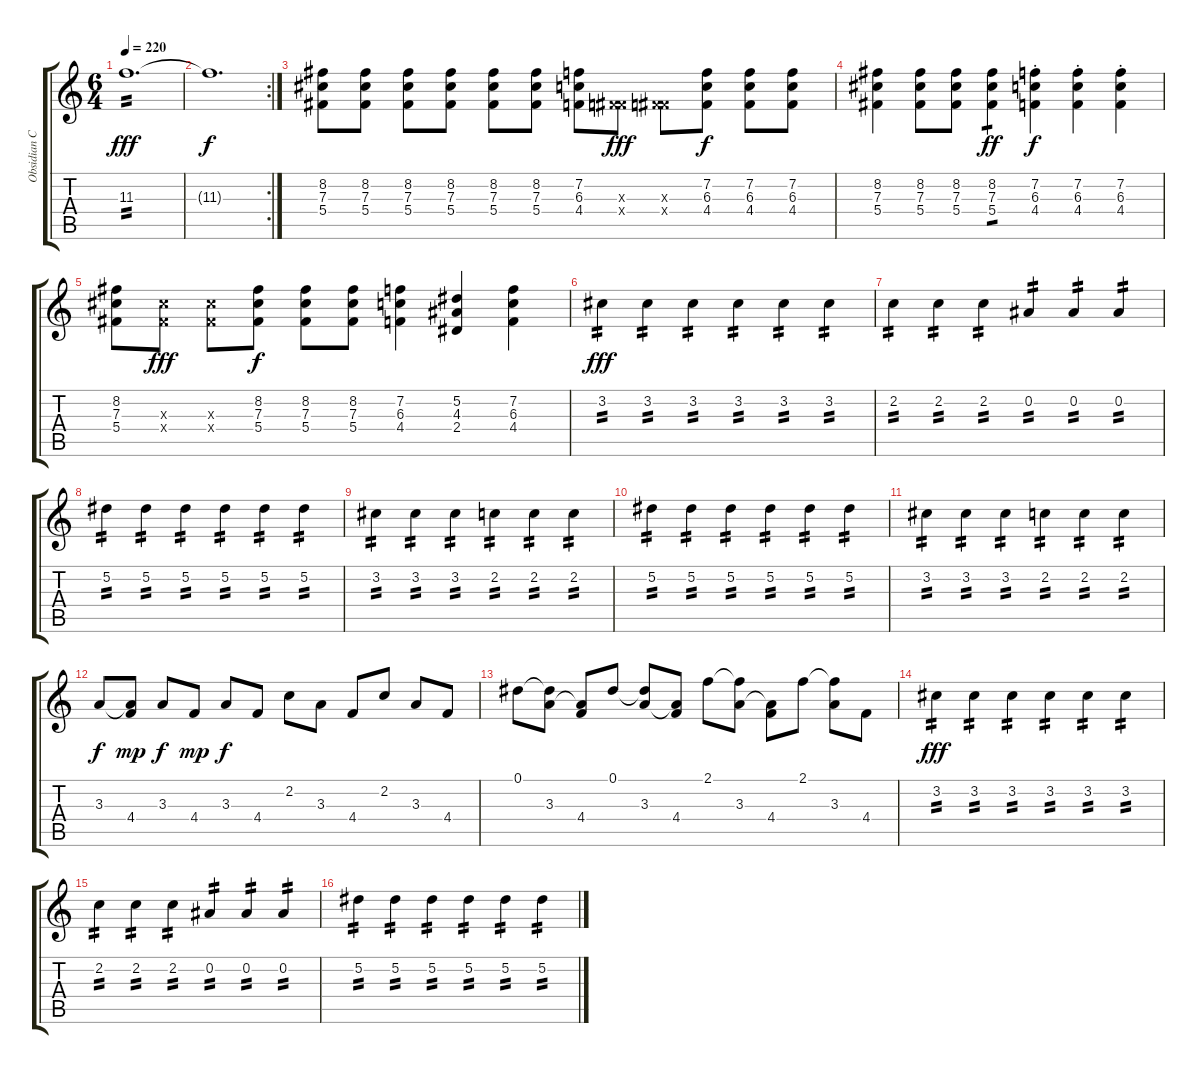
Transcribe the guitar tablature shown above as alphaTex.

\track ("Obsidian C." "Obsidian C") {instrument distortionguitar}
\staff {score tabs}
\tuning (Eb4 Bb3 Gb3 Db3 Ab2 Eb2) {hide}
\ts (6 4)
\tempo 220
\clef g2
\ks c
11.3.1{d tp 2 dy fff} |
\rc 2
11.3{t}.1{d dy f} |
(8.2 7.3 5.4).8 (8.2 7.3 5.4).8 (8.2 7.3 5.4).8 (8.2 7.3 5.4).8 (8.2 7.3 5.4).8 (8.2 7.3 5.4).8 (7.2 6.3 4.4).8 (0.3{x} 4.4{x}).8{dy fff} (0.3{x} 4.4{x}).8 (7.2 6.3 4.4).8{dy f} (7.2 6.3 4.4).8 (7.2 6.3 4.4).8 |
(8.2 7.3 5.4).4 (8.2 7.3 5.4).8 (8.2 7.3 5.4).8 (8.2 7.3 5.4).4{tp 1 dy ff} (7.2{st} 6.3{st} 4.4{st}).4{dy f} (7.2{st} 6.3{st} 4.4{st}).4 (7.2{st} 6.3{st} 4.4{st}).4 |
(8.2 7.3 5.4).8 (7.3{x} 5.4{x}).8{dy fff} (7.3{x} 5.4{x}).8 (8.2 7.3 5.4).8{dy f} (8.2 7.3 5.4).8 (8.2 7.3 5.4).8 (7.2 6.3 4.4).4 (5.2 4.3 2.4).4 (7.2 6.3 4.4).4 |
3.2.4{tp 2 dy fff} 3.2.4{tp 2} 3.2.4{tp 2} 3.2.4{tp 2} 3.2.4{tp 2} 3.2.4{tp 2} |
2.2.4{tp 2} 2.2.4{tp 2} 2.2.4{tp 2} 0.2.4{tp 2} 0.2.4{tp 2} 0.2.4{tp 2} |
5.2.4{tp 2} 5.2.4{tp 2} 5.2.4{tp 2} 5.2.4{tp 2} 5.2.4{tp 2} 5.2.4{tp 2} |
3.2.4{tp 2} 3.2.4{tp 2} 3.2.4{tp 2} 2.2.4{tp 2} 2.2.4{tp 2} 2.2.4{tp 2} |
5.2.4{tp 2} 5.2.4{tp 2} 5.2.4{tp 2} 5.2.4{tp 2} 5.2.4{tp 2} 5.2.4{tp 2} |
3.2.4{tp 2} 3.2.4{tp 2} 3.2.4{tp 2} 2.2.4{tp 2} 2.2.4{tp 2} 2.2.4{tp 2} |
3.3.8{dy f} (3.3{t} 4.4).8{dy mp} 3.3.8{dy f} 4.4.8{dy mp} 3.3.8{dy f} 4.4.8 2.2.8 3.3.8 4.4.8 2.2.8 3.3.8 4.4.8 |
0.1.8 (0.1{t} 3.3).8 (3.3{t} 4.4).8 0.1.8 (0.1{t} 3.3).8 (3.3{t} 4.4).8 2.1.8 (2.1{t} 3.3).8 (3.3{t} 4.4).8 2.1.8 (2.1{t} 3.3).8 4.4.8 |
3.2.4{tp 2 dy fff} 3.2.4{tp 2} 3.2.4{tp 2} 3.2.4{tp 2} 3.2.4{tp 2} 3.2.4{tp 2} |
2.2.4{tp 2} 2.2.4{tp 2} 2.2.4{tp 2} 0.2.4{tp 2} 0.2.4{tp 2} 0.2.4{tp 2} |
5.2.4{tp 2} 5.2.4{tp 2} 5.2.4{tp 2} 5.2.4{tp 2} 5.2.4{tp 2} 5.2.4{tp 2}
